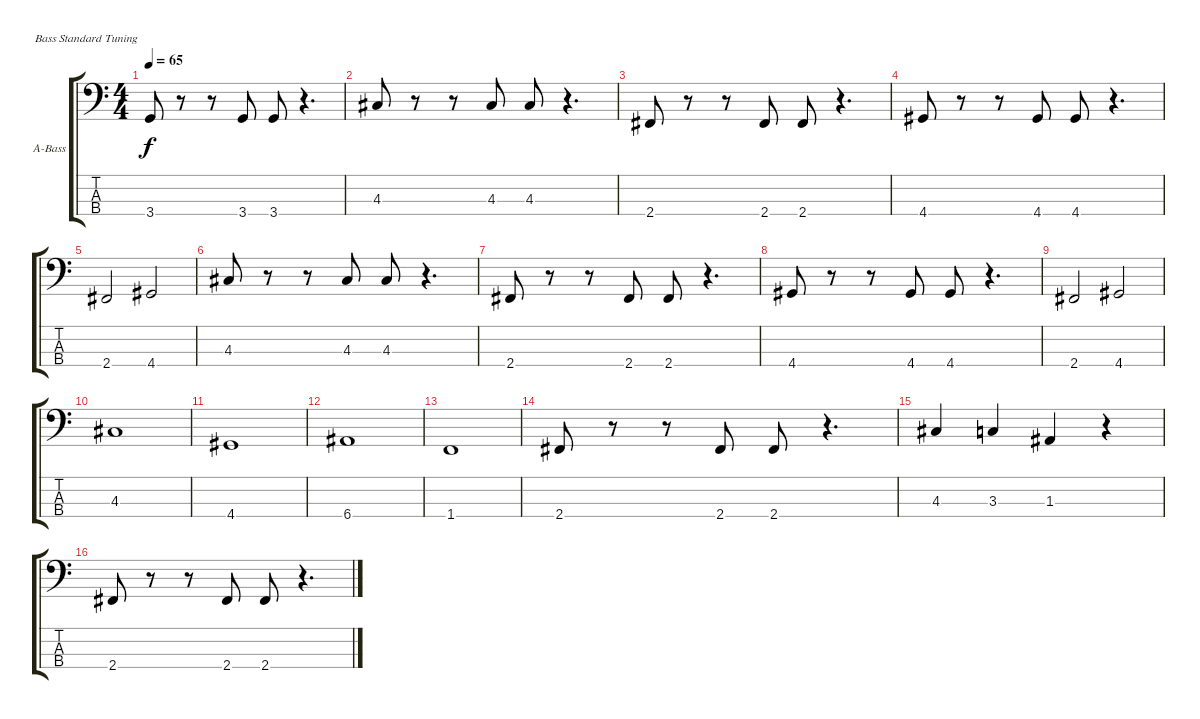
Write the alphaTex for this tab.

\bracketExtendMode groupsimilarinstruments
\firstSystemTrackNameOrientation horizontal
\otherSystemsTrackNameOrientation horizontal
\track ("±´Ë¹" "A-Bass") {instrument acousticbass}
\staff {score tabs}
\tuning (G2 D2 A1 E1)
\ts (4 4)
\tempo 65
\clef f4
\ks c
3.4.8{dy f} r.8 r.8 3.4.8 3.4.8 r.4{d} |
4.3.8 r.8 r.8 4.3.8 4.3.8 r.4{d} |
2.4.8 r.8 r.8 2.4.8 2.4.8 r.4{d} |
4.4.8 r.8 r.8 4.4.8 4.4.8 r.4{d} |
2.4.2 4.4.2 |
4.3.8 r.8 r.8 4.3.8 4.3.8 r.4{d} |
2.4.8 r.8 r.8 2.4.8 2.4.8 r.4{d} |
4.4.8 r.8 r.8 4.4.8 4.4.8 r.4{d} |
2.4.2 4.4.2 |
4.3.1 |
4.4.1 |
6.4.1 |
1.4.1 |
2.4.8 r.8 r.8 2.4.8 2.4.8 r.4{d} |
4.3.4 3.3.4 1.3.4 r.4 |
2.4.8 r.8 r.8 2.4.8 2.4.8 r.4{d}
